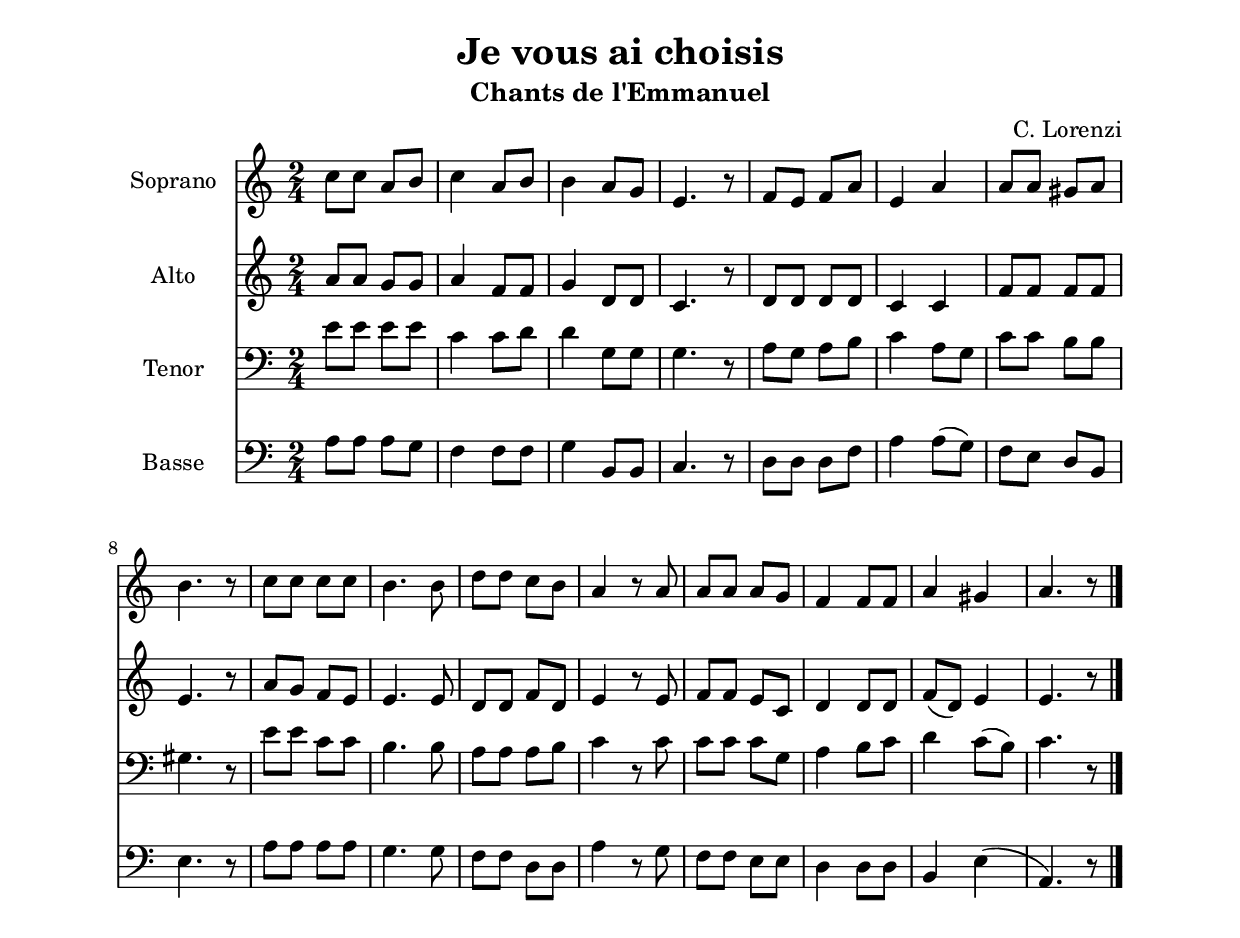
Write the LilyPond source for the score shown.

\version "2.22.1"
\language "italiano"

\header {
  title = "Je vous ai choisis"
  subtitle = "Chants de l'Emmanuel"
  composer = "C. Lorenzi"
}

global = {
  \key la \minor
  \time 2/4
}

soprano = \relative do'' {
    \global
    do8 do la si
    do4 la8 si
    si4 la8 sol
    mi4. r8
    fa8 mi fa la
    mi4 la4
    la8 la sold la
    si4. r8
    do8 do do do
    si4. si8
    re8 re do si
    la4 r8 la
    la8 la la sol
    fa4 fa8 fa
    la4 sold
    la4. r8
    
    \bar "|."
  }
  
alto = \relative do'' {
    \global
    la8 la sol sol
    la4 fa8 fa
    sol4 re8 re
    do4. r8
    re8 re re re
    do4 do
    fa8 fa fa fa
    mi4. r8
    la8 sol fa mi
    mi4. mi8
    re8 re fa re
    mi4 r8 mi8
    fa8 fa mi do
    re4 re8 re
    fa8( re) mi4
    mi4. r8
  }
  
tenor = \relative do' {
    \global
    mi8 mi mi mi
    do4 do8 re
    re4 sol,8 sol
    sol4. r8
    la8 sol la si
    do4 la8 sol
    do8 do si si
    sold4. r8
    mi'8 mi do do
    si4. si8
    la8 la la si
    do4 r8 do
    do8 do do sol
    la4 si8 do
    re4 do8( si)
    do4. r8
  }
  
bass = \relative do' {
    \global
    
    la8 la la sol
    fa4 fa8 fa
    sol4 si,8 si
    do4. r8
    re8 re re fa
    la4 la8( sol)
    fa8 mi re si
    mi4. r8
    la8 la la la
    sol4. sol8
    fa8 fa re re
    la'4 r8 sol
    fa8 fa mi mi
    re4 re8 re
    si4 mi(
    la,4.) r8
  }

\include "../../../utilities.ly"

%-------------------- couplet -------------------

\book{
  \paper {
    left-margin = 20\mm
    right-margin = 20\mm
    top-margin = 20\mm
    bottom-margin = 20\mm
  }
  
  \score {
    <<
      \new Staff \with { instrumentName = "Soprano" } { \soprano }
      \new Staff \with { instrumentName = "Alto" } { \alto }
      \new Staff \with { instrumentName = "Tenor" } { \clef bass \tenor }
      \new Staff \with { instrumentName = "Basse" } { \clef bass \bass }
    >>
    \layout { 
      indent = 2\cm
      \override BreathingSign.text = \markup { \musicglyph "comma" }
    }
    \midi {
      \tempo 4=70
    }
  }
}
